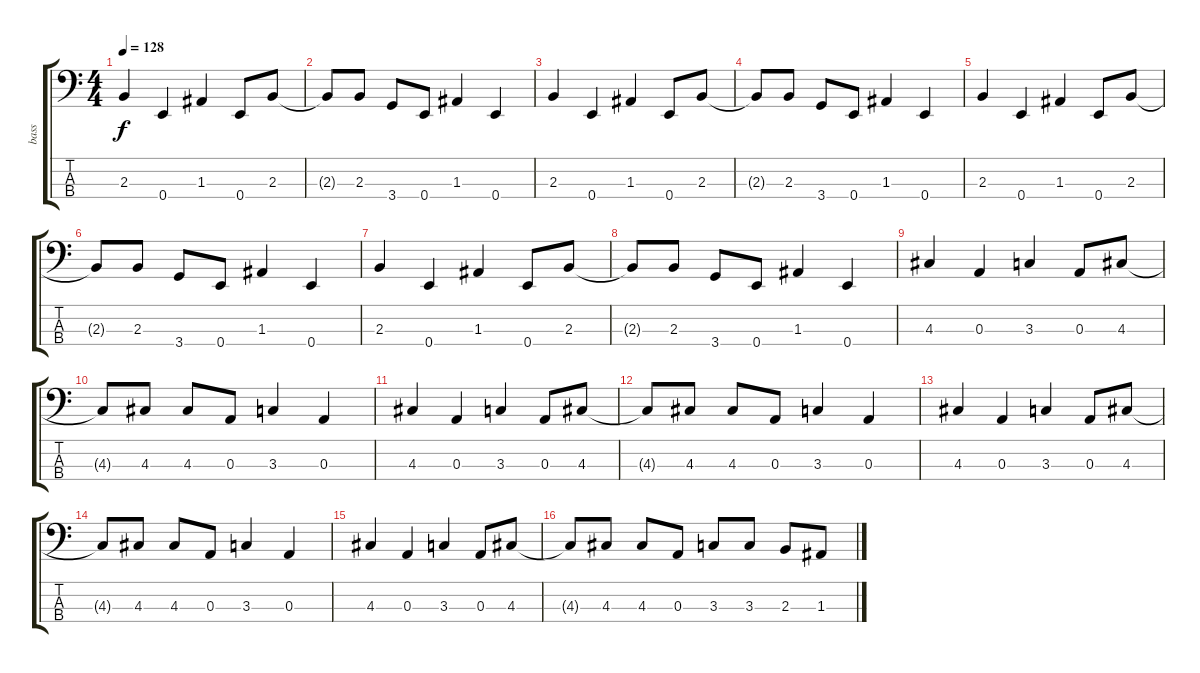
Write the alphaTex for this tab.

\track ("bass" "bass") {instrument slapbass1}
\staff {score tabs}
\tuning (G2 D2 A1 E1) {hide}
\ts (4 4)
\tempo 128
\clef f4
\ks c
2.3.4{dy f} 0.4.4 1.3.4 0.4.8 2.3.8 |
2.3{t}.8 2.3.8 3.4.8 0.4.8 1.3.4 0.4.4 |
2.3.4 0.4.4 1.3.4 0.4.8 2.3.8 |
2.3{t}.8 2.3.8 3.4.8 0.4.8 1.3.4 0.4.4 |
2.3.4 0.4.4 1.3.4 0.4.8 2.3.8 |
2.3{t}.8 2.3.8 3.4.8 0.4.8 1.3.4 0.4.4 |
2.3.4 0.4.4 1.3.4 0.4.8 2.3.8 |
2.3{t}.8 2.3.8 3.4.8 0.4.8 1.3.4 0.4.4 |
4.3.4 0.3.4 3.3.4 0.3.8 4.3.8 |
4.3{t}.8 4.3.8 4.3.8 0.3.8 3.3.4 0.3.4 |
4.3.4 0.3.4 3.3.4 0.3.8 4.3.8 |
4.3{t}.8 4.3.8 4.3.8 0.3.8 3.3.4 0.3.4 |
4.3.4 0.3.4 3.3.4 0.3.8 4.3.8 |
4.3{t}.8 4.3.8 4.3.8 0.3.8 3.3.4 0.3.4 |
4.3.4 0.3.4 3.3.4 0.3.8 4.3.8 |
4.3{t}.8 4.3.8 4.3.8 0.3.8 3.3.8 3.3.8 2.3.8 1.3.8
